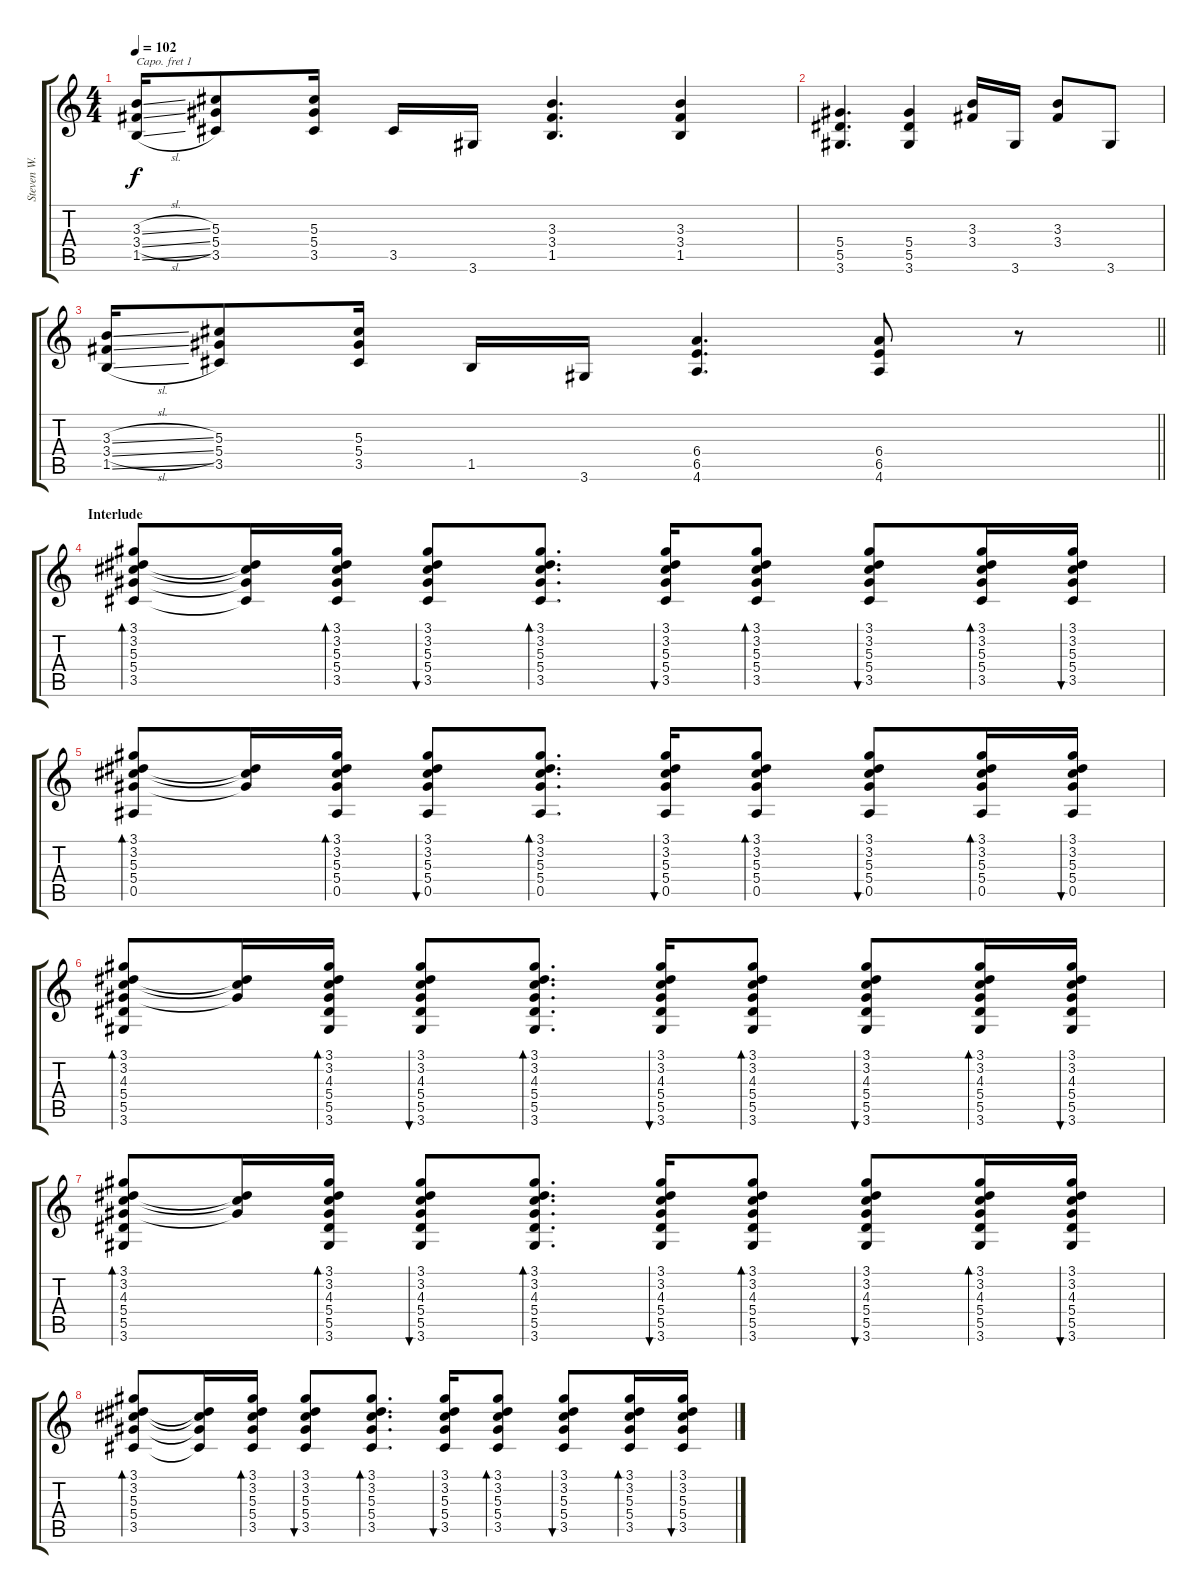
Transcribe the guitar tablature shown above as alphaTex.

\track ("Steven W. Rhythm (Capo on 1st fret!!!)" "Steven W. ") {instrument acousticguitarsteel}
\staff {score tabs}
\capo 1
\tuning (E4 B3 G3 D3 A2 E2) {hide}
\ts (4 4)
\tempo 102
\clef g2
\ks c
(3.3{sl} 3.4{sl} 1.5{sl}).16{dy f} (5.3 5.4 3.5).8 (5.3 5.4 3.5).16 3.5.16 3.6.16 (3.3 3.4 1.5).4{d} (3.3 3.4 1.5).4 |
(5.4 5.5 3.6).4{d} (5.4 5.5 3.6).4 (3.3 3.4).16 3.6.16 (3.3 3.4).8 3.6.8 |
\barLineRight lightlight
(3.3{sl} 3.4{sl} 1.5{sl}).16 (5.3 5.4 3.5).8 (5.3 5.4 3.5).16 1.5.16 3.6.16 (6.4 6.5 4.6).4{d} (6.4 6.5 4.6).8 r.8 |
\section ("" "Interlude")
(3.1 3.2 5.3 5.4 3.5).8{bd 60 volume 6 instrument acousticguitarsteel} (3.2{t} 5.3{t} 5.4{t} 3.5{t}).16 (3.1 3.2 5.3 5.4 3.5).16{bd 60} (3.1 3.2 5.3 5.4 3.5).8{bu 60} (3.1 3.2 5.3 5.4 3.5).8{d bd 60} (3.1 3.2 5.3 5.4 3.5).16{bu 60} (3.1 3.2 5.3 5.4 3.5).8{bd 60} (3.1 3.2 5.3 5.4 3.5).8{bu 60} (3.1 3.2 5.3 5.4 3.5).16{bd 60} (3.1 3.2 5.3 5.4 3.5).16{bu 60} |
(3.1 3.2 5.3 5.4 0.5).8{bd 60} (3.2{t} 5.3{t} 5.4{t}).16 (3.1 3.2 5.3 5.4 0.5).16{bd 60} (3.1 3.2 5.3 5.4 0.5).8{bu 60} (3.1 3.2 5.3 5.4 0.5).8{d bd 60} (3.1 3.2 5.3 5.4 0.5).16{bu 60} (3.1 3.2 5.3 5.4 0.5).8{bd 60} (3.1 3.2 5.3 5.4 0.5).8{bu 60} (3.1 3.2 5.3 5.4 0.5).16{bd 60} (3.1 3.2 5.3 5.4 0.5).16{bu 60} |
(3.1 3.2 4.3 5.4 5.5 3.6).8{bd 60} (3.2{t} 4.3{t} 5.4{t}).16 (3.1 3.2 4.3 5.4 5.5 3.6).16{bd 60} (3.1 3.2 4.3 5.4 5.5 3.6).8{bu 60} (3.1 3.2 4.3 5.4 5.5 3.6).8{d bd 60} (3.1 3.2 4.3 5.4 5.5 3.6).16{bu 60} (3.1 3.2 4.3 5.4 5.5 3.6).8{bd 60} (3.1 3.2 4.3 5.4 5.5 3.6).8{bu 60} (3.1 3.2 4.3 5.4 5.5 3.6).16{bd 60} (3.1 3.2 4.3 5.4 5.5 3.6).16{bu 60} |
(3.1 3.2 4.3 5.4 5.5 3.6).8{bd 60} (3.2{t} 4.3{t} 5.4{t}).16 (3.1 3.2 4.3 5.4 5.5 3.6).16{bd 60} (3.1 3.2 4.3 5.4 5.5 3.6).8{bu 60} (3.1 3.2 4.3 5.4 5.5 3.6).8{d bd 60} (3.1 3.2 4.3 5.4 5.5 3.6).16{bu 60} (3.1 3.2 4.3 5.4 5.5 3.6).8{bd 60} (3.1 3.2 4.3 5.4 5.5 3.6).8{bu 60} (3.1 3.2 4.3 5.4 5.5 3.6).16{bd 60} (3.1 3.2 4.3 5.4 5.5 3.6).16{bu 60} |
(3.1 3.2 5.3 5.4 3.5).8{bd 60} (3.2{t} 5.3{t} 5.4{t} 3.5{t}).16 (3.1 3.2 5.3 5.4 3.5).16{bd 60} (3.1 3.2 5.3 5.4 3.5).8{bu 60} (3.1 3.2 5.3 5.4 3.5).8{d bd 60} (3.1 3.2 5.3 5.4 3.5).16{bu 60} (3.1 3.2 5.3 5.4 3.5).8{bd 60} (3.1 3.2 5.3 5.4 3.5).8{bu 60} (3.1 3.2 5.3 5.4 3.5).16{bd 60} (3.1 3.2 5.3 5.4 3.5).16{bu 60}
